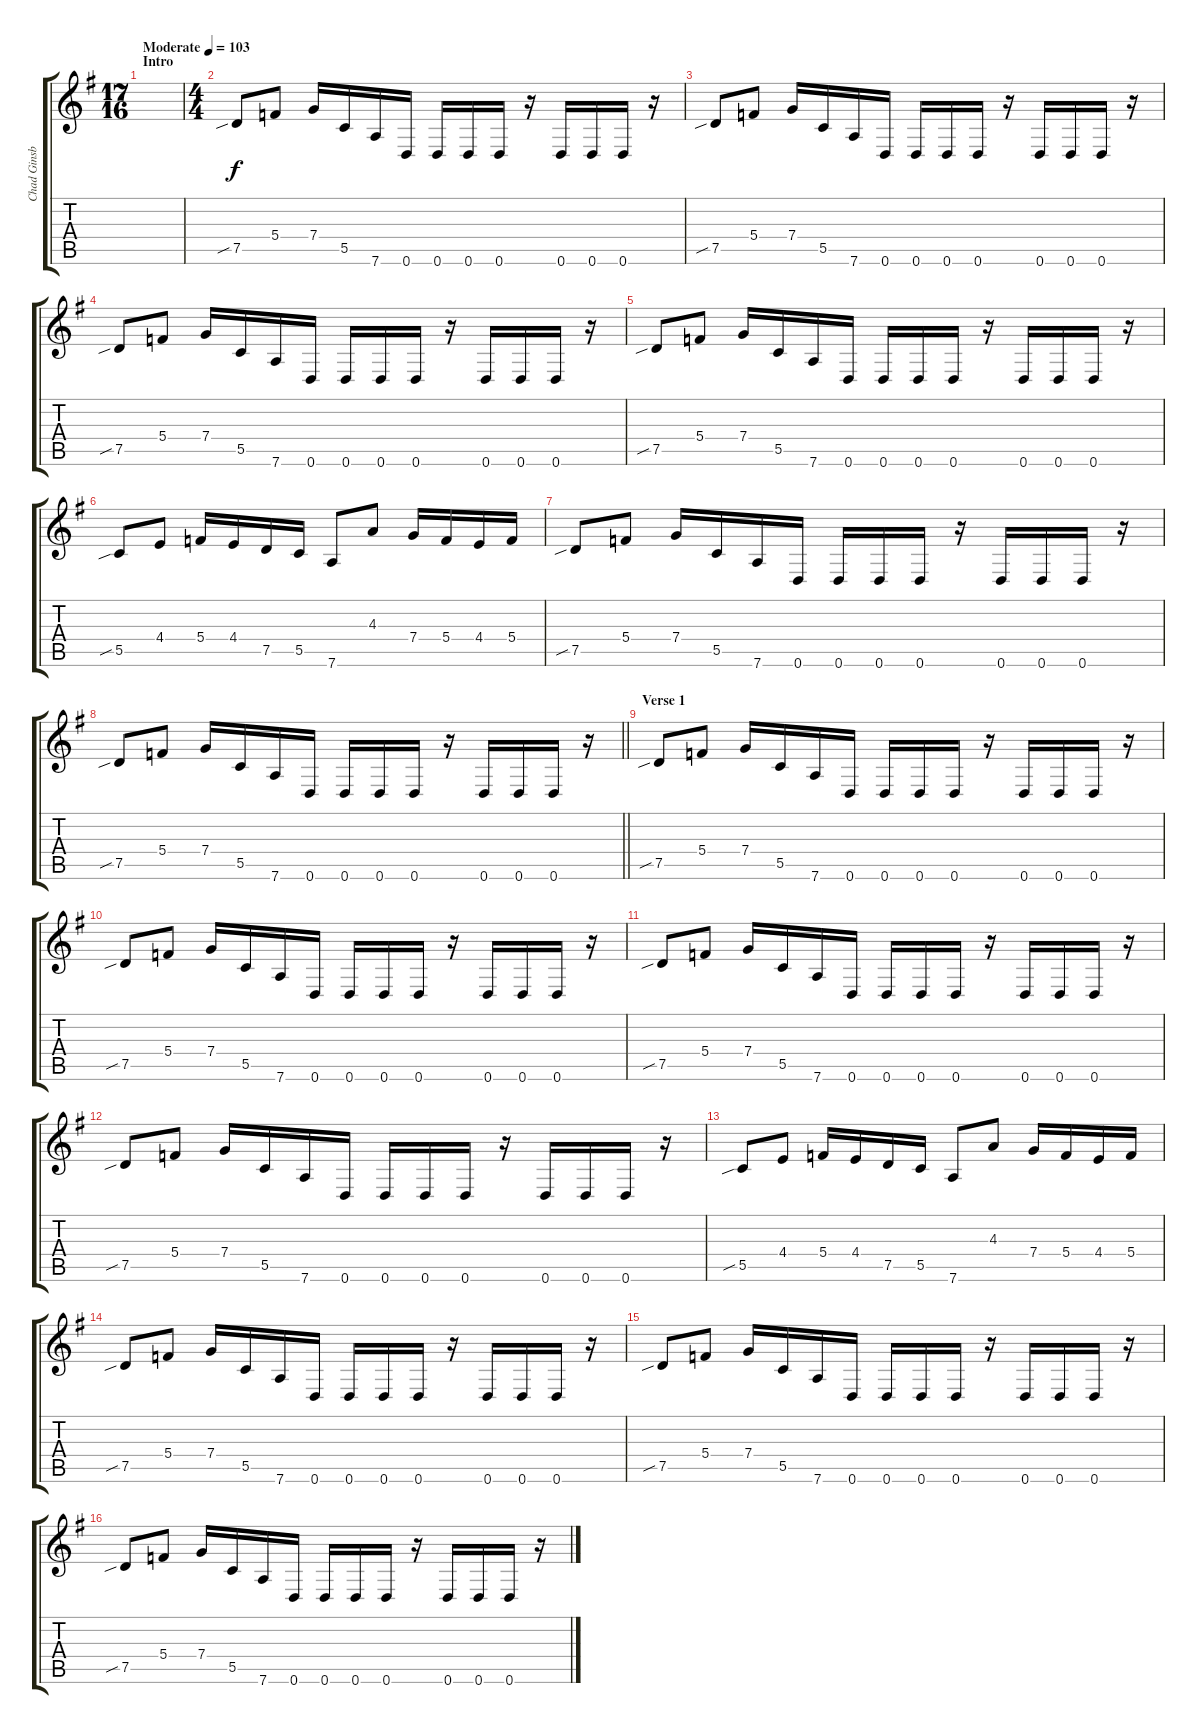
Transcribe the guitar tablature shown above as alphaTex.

\track ("Chad Ginsburg" "Chad Ginsb") {instrument overdrivenguitar}
\staff {score tabs}
\tuning (D4 A3 F3 C3 G2 D2) {hide}
\ts (17 16)
\section ("" "Intro")
\tempo (103 "Moderate")
\clef g2
\ks g
|
\ts (4 4)
7.5{sib}.8 5.4.8 7.4.16 5.5.16 7.6.16 0.6.16 0.6.16 0.6.16 0.6.16 r.16 0.6.16 0.6.16 0.6.16 r.16 |
7.5{sib}.8 5.4.8 7.4.16 5.5.16 7.6.16 0.6.16 0.6.16 0.6.16 0.6.16 r.16 0.6.16 0.6.16 0.6.16 r.16 |
7.5{sib}.8 5.4.8 7.4.16 5.5.16 7.6.16 0.6.16 0.6.16 0.6.16 0.6.16 r.16 0.6.16 0.6.16 0.6.16 r.16 |
7.5{sib}.8 5.4.8 7.4.16 5.5.16 7.6.16 0.6.16 0.6.16 0.6.16 0.6.16 r.16 0.6.16 0.6.16 0.6.16 r.16 |
5.5{sib}.8 4.4.8 5.4.16 4.4.16 7.5.16 5.5.16 7.6.8 4.3.8 7.4.16 5.4.16 4.4.16 5.4.16 |
7.5{sib}.8 5.4.8 7.4.16 5.5.16 7.6.16 0.6.16 0.6.16 0.6.16 0.6.16 r.16 0.6.16 0.6.16 0.6.16 r.16 |
\barLineRight lightlight
7.5{sib}.8 5.4.8 7.4.16 5.5.16 7.6.16 0.6.16 0.6.16 0.6.16 0.6.16 r.16 0.6.16 0.6.16 0.6.16 r.16 |
\section ("" "Verse 1")
7.5{sib}.8 5.4.8 7.4.16 5.5.16 7.6.16 0.6.16 0.6.16 0.6.16 0.6.16 r.16 0.6.16 0.6.16 0.6.16 r.16 |
7.5{sib}.8 5.4.8 7.4.16 5.5.16 7.6.16 0.6.16 0.6.16 0.6.16 0.6.16 r.16 0.6.16 0.6.16 0.6.16 r.16 |
7.5{sib}.8 5.4.8 7.4.16 5.5.16 7.6.16 0.6.16 0.6.16 0.6.16 0.6.16 r.16 0.6.16 0.6.16 0.6.16 r.16 |
7.5{sib}.8 5.4.8 7.4.16 5.5.16 7.6.16 0.6.16 0.6.16 0.6.16 0.6.16 r.16 0.6.16 0.6.16 0.6.16 r.16 |
5.5{sib}.8 4.4.8 5.4.16 4.4.16 7.5.16 5.5.16 7.6.8 4.3.8 7.4.16 5.4.16 4.4.16 5.4.16 |
7.5{sib}.8 5.4.8 7.4.16 5.5.16 7.6.16 0.6.16 0.6.16 0.6.16 0.6.16 r.16 0.6.16 0.6.16 0.6.16 r.16 |
7.5{sib}.8 5.4.8 7.4.16 5.5.16 7.6.16 0.6.16 0.6.16 0.6.16 0.6.16 r.16 0.6.16 0.6.16 0.6.16 r.16 |
7.5{sib}.8 5.4.8 7.4.16 5.5.16 7.6.16 0.6.16 0.6.16 0.6.16 0.6.16 r.16 0.6.16 0.6.16 0.6.16 r.16
